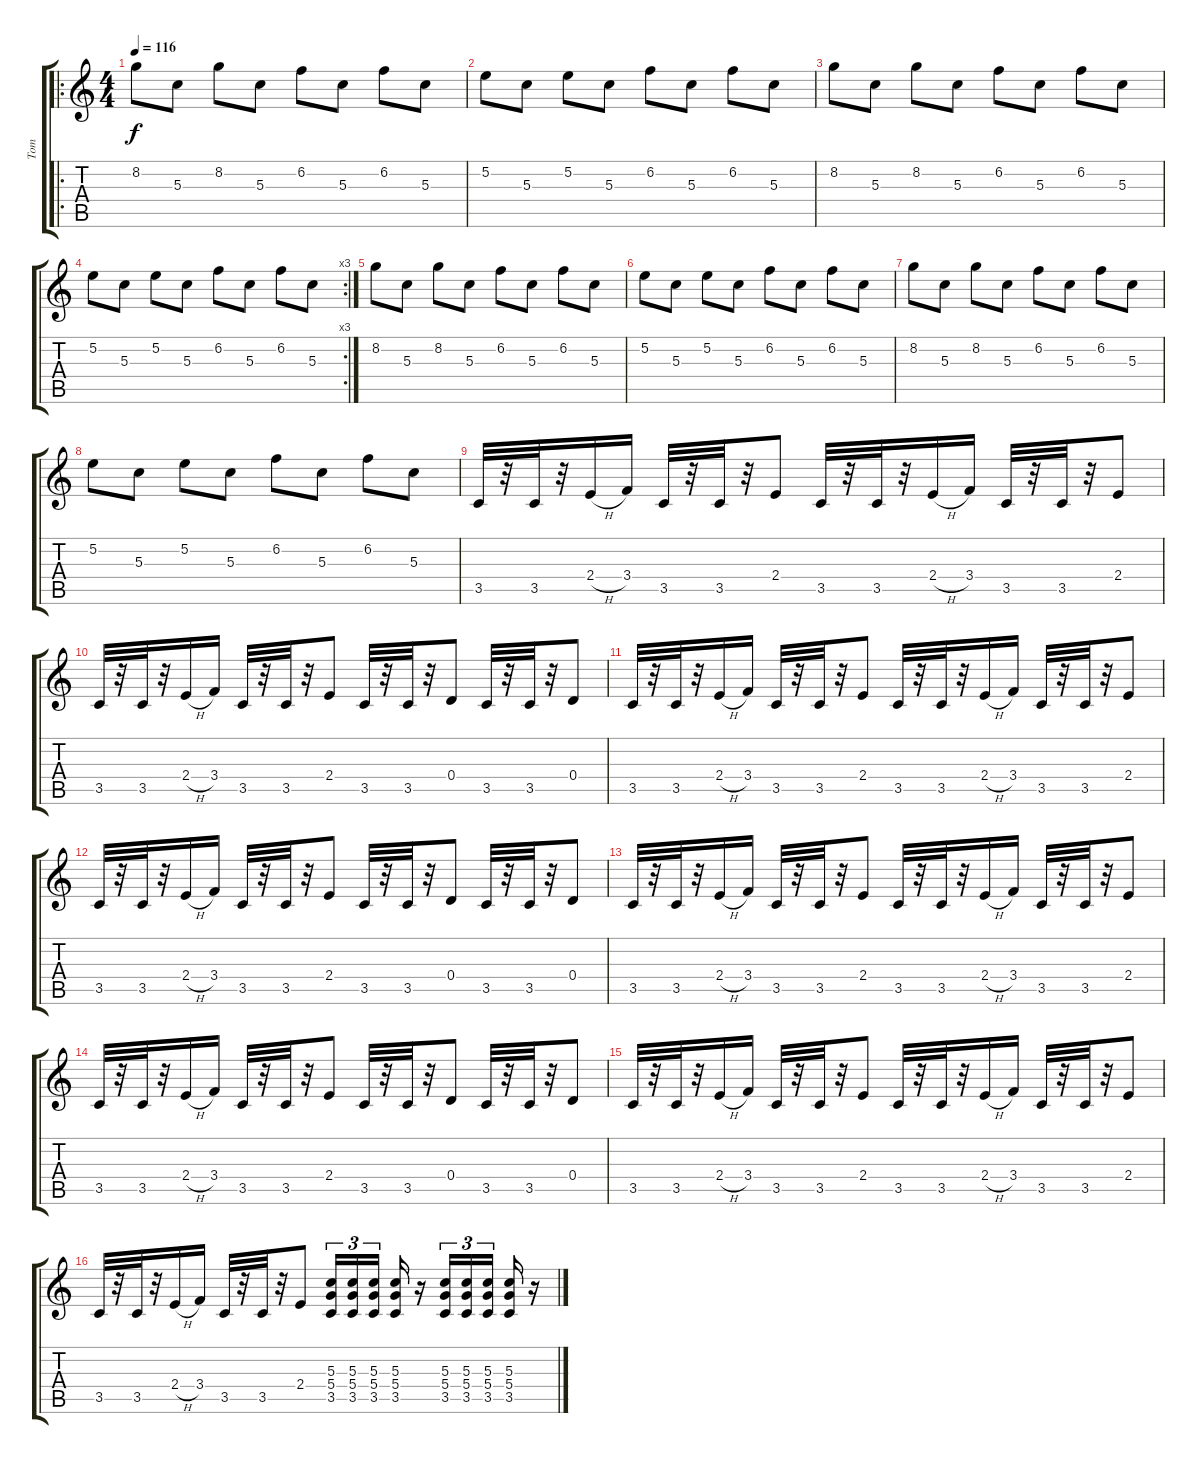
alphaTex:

\track ("Tom" "Tom") {instrument distortionguitar}
\staff {score tabs}
\tuning (E4 B3 G3 D3 A2 E2) {hide}
\ro
\ts (4 4)
\tempo 116
\clef g2
\ks c
8.2.8{dy f instrument electricguitarclean} 5.3.8 8.2.8 5.3.8 6.2.8 5.3.8 6.2.8 5.3.8 |
5.2.8 5.3.8 5.2.8 5.3.8 6.2.8 5.3.8 6.2.8 5.3.8 |
8.2.8 5.3.8 8.2.8 5.3.8 6.2.8 5.3.8 6.2.8 5.3.8 |
\rc 3
5.2.8 5.3.8 5.2.8 5.3.8 6.2.8 5.3.8 6.2.8 5.3.8 |
8.2.8 5.3.8 8.2.8 5.3.8 6.2.8 5.3.8 6.2.8 5.3.8 |
5.2.8 5.3.8 5.2.8 5.3.8 6.2.8 5.3.8 6.2.8 5.3.8 |
8.2.8 5.3.8 8.2.8 5.3.8 6.2.8 5.3.8 6.2.8 5.3.8 |
5.2.8 5.3.8 5.2.8 5.3.8 6.2.8 5.3.8 6.2.8 5.3.8 |
3.5.32{instrument distortionguitar} r.32 3.5.32 r.32 2.4{h}.16 3.4.16 3.5.32 r.32 3.5.32 r.32 2.4.8 3.5.32 r.32 3.5.32 r.32 2.4{h}.16 3.4.16 3.5.32 r.32 3.5.32 r.32 2.4.8 |
3.5.32 r.32 3.5.32 r.32 2.4{h}.16 3.4.16 3.5.32 r.32 3.5.32 r.32 2.4.8 3.5.32 r.32 3.5.32 r.32 0.4.8 3.5.32 r.32 3.5.32 r.32 0.4.8 |
3.5.32 r.32 3.5.32 r.32 2.4{h}.16 3.4.16 3.5.32 r.32 3.5.32 r.32 2.4.8 3.5.32 r.32 3.5.32 r.32 2.4{h}.16 3.4.16 3.5.32 r.32 3.5.32 r.32 2.4.8 |
3.5.32 r.32 3.5.32 r.32 2.4{h}.16 3.4.16 3.5.32 r.32 3.5.32 r.32 2.4.8 3.5.32 r.32 3.5.32 r.32 0.4.8 3.5.32 r.32 3.5.32 r.32 0.4.8 |
3.5.32 r.32 3.5.32 r.32 2.4{h}.16 3.4.16 3.5.32 r.32 3.5.32 r.32 2.4.8 3.5.32 r.32 3.5.32 r.32 2.4{h}.16 3.4.16 3.5.32 r.32 3.5.32 r.32 2.4.8 |
3.5.32 r.32 3.5.32 r.32 2.4{h}.16 3.4.16 3.5.32 r.32 3.5.32 r.32 2.4.8 3.5.32 r.32 3.5.32 r.32 0.4.8 3.5.32 r.32 3.5.32 r.32 0.4.8 |
3.5.32 r.32 3.5.32 r.32 2.4{h}.16 3.4.16 3.5.32 r.32 3.5.32 r.32 2.4.8 3.5.32 r.32 3.5.32 r.32 2.4{h}.16 3.4.16 3.5.32 r.32 3.5.32 r.32 2.4.8 |
3.5.32 r.32 3.5.32 r.32 2.4{h}.16 3.4.16 3.5.32 r.32 3.5.32 r.32 2.4.8 (5.3 5.4 3.5).16{tu (3 2)} (5.3 5.4 3.5).16{tu (3 2)} (5.3 5.4 3.5).16{tu (3 2)} (5.3 5.4 3.5).16 r.16 (5.3 5.4 3.5).16{tu (3 2)} (5.3 5.4 3.5).16{tu (3 2)} (5.3 5.4 3.5).16{tu (3 2)} (5.3 5.4 3.5).16 r.16
